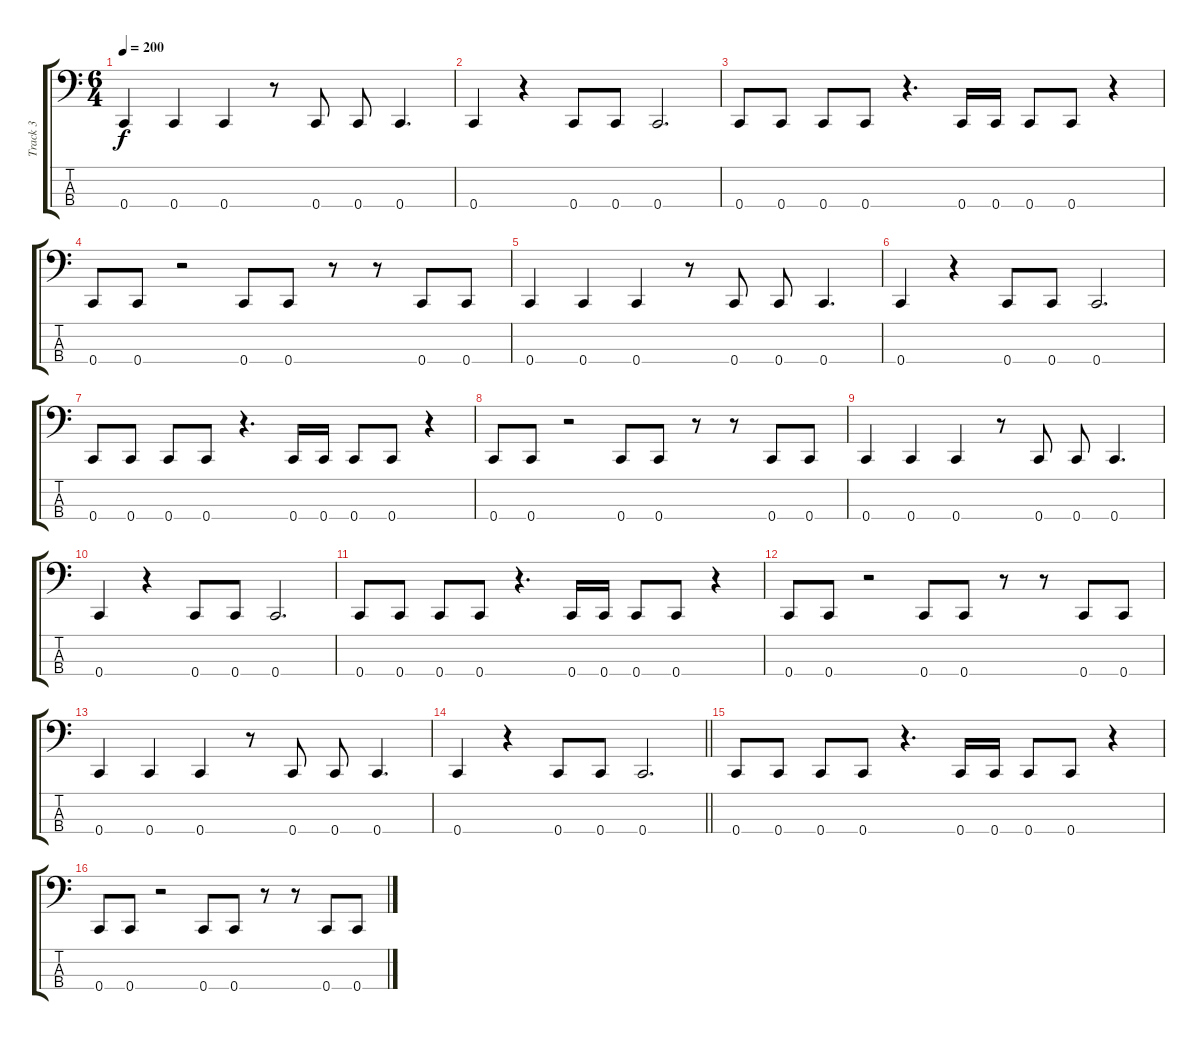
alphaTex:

\track ("Track 3" "Track 3") {instrument electricbasspick}
\staff {score tabs}
\tuning (F2 C2 G1 C1) {hide}
\ts (6 4)
\tempo 200
\clef f4
\ks c
0.4.4{dy f} 0.4.4 0.4.4 r.8 0.4.8 0.4.8 0.4.4{d} |
0.4.4 r.4 0.4.8 0.4.8 0.4.2{d} |
0.4.8 0.4.8 0.4.8 0.4.8 r.4{d} 0.4.16 0.4.16 0.4.8 0.4.8 r.4 |
0.4.8 0.4.8 r.2 0.4.8 0.4.8 r.8 r.8 0.4.8 0.4.8 |
0.4.4 0.4.4 0.4.4 r.8 0.4.8 0.4.8 0.4.4{d} |
0.4.4 r.4 0.4.8 0.4.8 0.4.2{d} |
0.4.8 0.4.8 0.4.8 0.4.8 r.4{d} 0.4.16 0.4.16 0.4.8 0.4.8 r.4 |
0.4.8 0.4.8 r.2 0.4.8 0.4.8 r.8 r.8 0.4.8 0.4.8 |
0.4.4 0.4.4 0.4.4 r.8 0.4.8 0.4.8 0.4.4{d} |
0.4.4 r.4 0.4.8 0.4.8 0.4.2{d} |
0.4.8 0.4.8 0.4.8 0.4.8 r.4{d} 0.4.16 0.4.16 0.4.8 0.4.8 r.4 |
0.4.8 0.4.8 r.2 0.4.8 0.4.8 r.8 r.8 0.4.8 0.4.8 |
0.4.4 0.4.4 0.4.4 r.8 0.4.8 0.4.8 0.4.4{d} |
\barLineRight lightlight
0.4.4 r.4 0.4.8 0.4.8 0.4.2{d} |
\section ("" "")
0.4.8 0.4.8 0.4.8 0.4.8 r.4{d} 0.4.16 0.4.16 0.4.8 0.4.8 r.4 |
0.4.8 0.4.8 r.2 0.4.8 0.4.8 r.8 r.8 0.4.8 0.4.8
